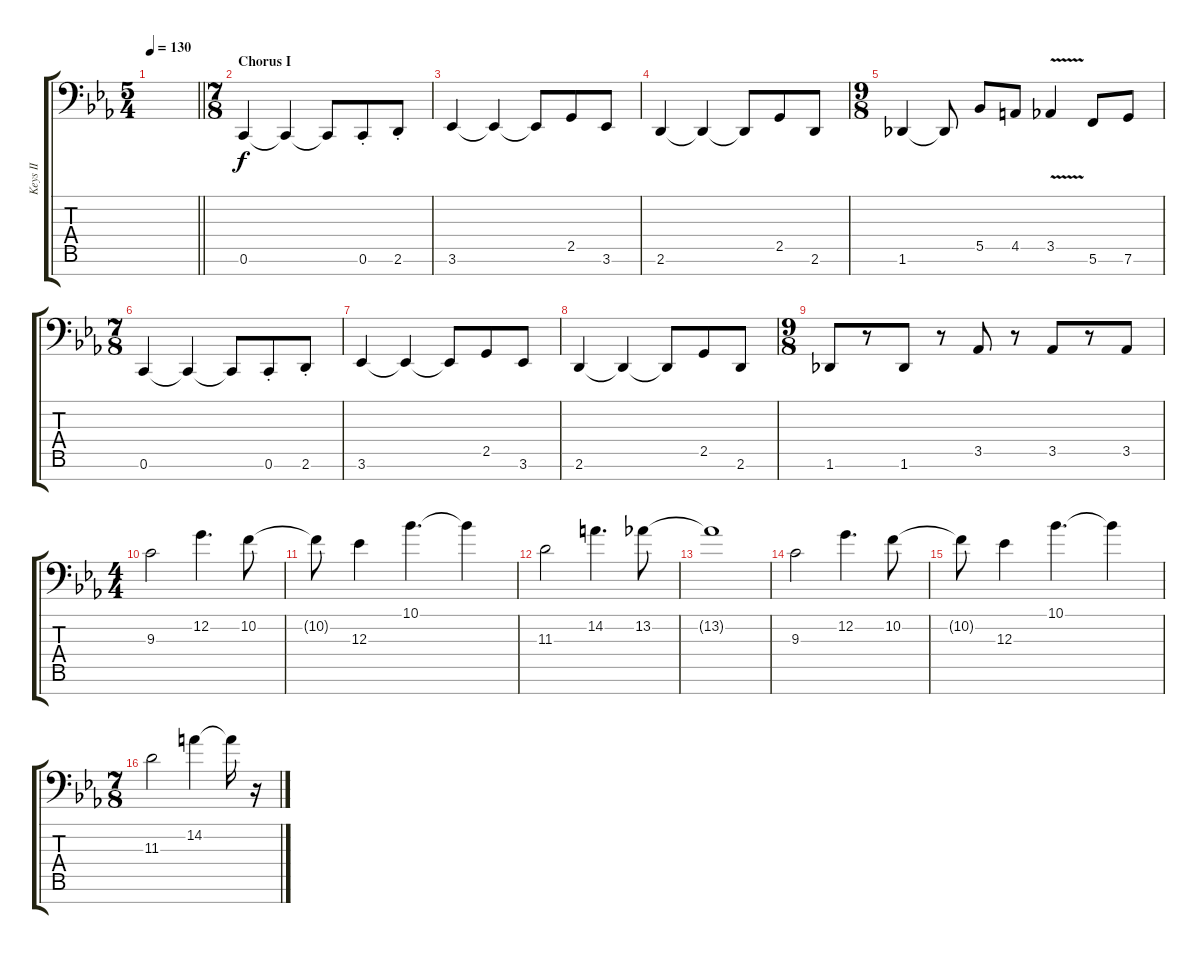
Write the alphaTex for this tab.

\track ("Keys II" "Keys II") {instrument stringensemble1}
\staff {score tabs}
\tuning (C4 G3 Eb3 Bb2 F2 C2 G1) {hide}
\ts (5 4)
\tempo 130
\clef f4
\barLineRight lightlight
\ks cminor
|
\ts (7 8)
\section ("" "Chorus I")
0.6.4{dy f volume 8 balance 8 instrument lead1square} 0.6{t}.4 0.6{t}.8 0.6{st}.8 2.6{st}.8 |
3.6.4 3.6{t}.4 3.6{t}.8 2.5.8 3.6.8 |
2.6.4 2.6{t}.4 2.6{t}.8 2.5.8 2.6.8 |
\ts (9 8)
1.6.4 1.6{t}.8 5.5.8 4.5.8 3.5{v}.4 5.6.8 7.6.8 |
\ts (7 8)
0.6.4 0.6{t}.4 0.6{t}.8 0.6{st}.8 2.6{st}.8 |
3.6.4 3.6{t}.4 3.6{t}.8 2.5.8 3.6.8 |
2.6.4 2.6{t}.4 2.6{t}.8 2.5.8 2.6.8 |
\ts (9 8)
1.6.8 r.8 1.6.8 r.8 3.5.8 r.8 3.5.8 r.8 3.5.8 |
\ts (4 4)
9.3.2{volume 8 instrument stringensemble1} 12.2.4{d} 10.2.8 |
10.2{t}.8 12.3.4 10.1.4{d} 10.1{t}.4 |
11.3.2 14.2.4{d} 13.2.8 |
13.2{t}.1 |
9.3.2 12.2.4{d} 10.2.8 |
10.2{t}.8 12.3.4 10.1.4{d} 10.1{t}.4 |
\ts (7 8)
11.3.2 14.2.4 14.2{t}.16 r.16
